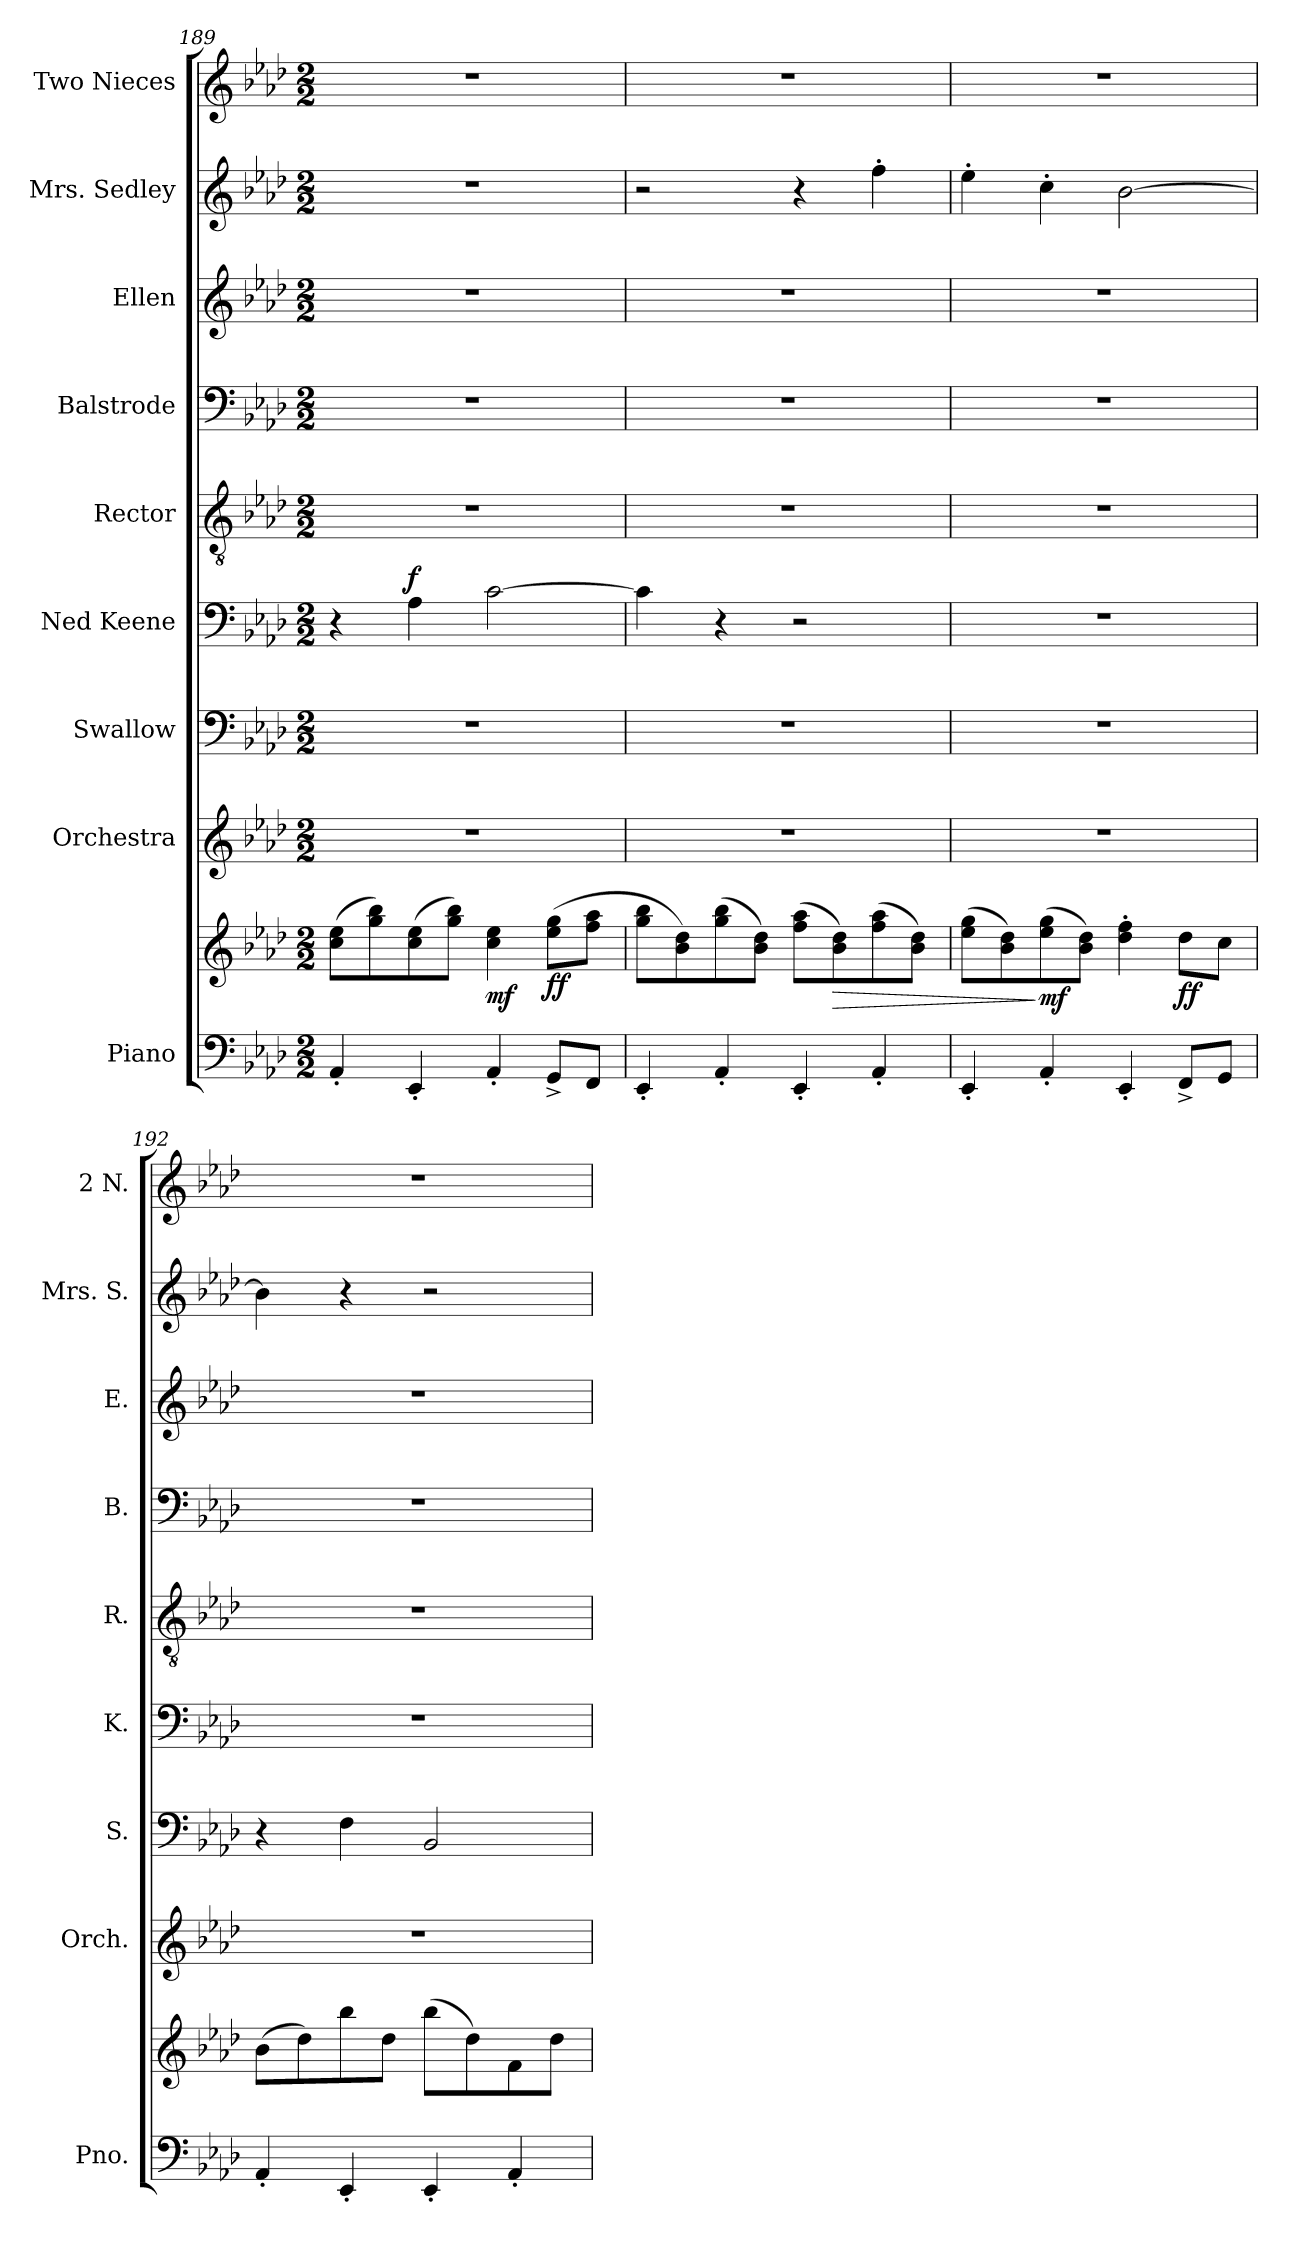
**kern	**kern	**dynam	**kern	**kern	**kern	**dynam	**kern	**kern	**kern	**kern	**kern
*part9	*part9	*part9	*part8	*part7	*part6	*part6	*part5	*part4	*part3	*part2	*part1
*staff10	*staff9	*staff9/10	*staff8	*staff7	*staff6	*staff6	*staff5	*staff4	*staff3	*staff2	*staff1
*I"Piano	*	*	*I"Orchestra	*I"Swallow	*I"Ned Keene	*	*I"Rector	*I"Balstrode	*I"Ellen	*I"Mrs. Sedley	*I"Two Nieces
*I'Pno.	*	*	*I'Orch.	*I'S.	*I'K.	*	*I'R.	*I'B.	*I'E.	*I'Mrs. S.	*I'2 N.
!!LO:PB:g=z
*clefF4	*clefG2	*	*clefG2	*clefF4	*clefF4	*	*clefGv2	*clefF4	*clefG2	*clefG2	*clefG2
*k[b-e-a-d-]	*k[b-e-a-d-]	*	*k[b-e-a-d-]	*k[b-e-a-d-]	*k[b-e-a-d-]	*	*k[b-e-a-d-]	*k[b-e-a-d-]	*k[b-e-a-d-]	*k[b-e-a-d-]	*k[b-e-a-d-]
*M2/2	*M2/2	*	*M2/2	*M2/2	*M2/2	*	*M2/2	*M2/2	*M2/2	*M2/2	*M2/2
=189	=189	=189	=189	=189	=189	=189	=189	=189	=189	=189	=189
4AA-'/	(>8cc\ 8ee-\L	.	1r	1r	4r	.	1r	1r	1r	1r	1r
.	8gg\ 8bb-\)	.	.	.	.	.	.	.	.	.	.
!	!	!	!	!	!	!LO:DY:a	!	!	!	!	!
4EE-'/	(>8cc\ 8ee-\	.	.	.	4A-\	f	.	.	.	.	.
.	8gg\ 8bb-\J)	.	.	.	.	.	.	.	.	.	.
!	!	!LO:DY:b	!	!	!	!	!	!	!	!	!
4AA-'/	4cc\ 4ee-\	mf	.	.	[2c\	.	.	.	.	.	.
!	!	!LO:DY:b	!	!	!	!	!	!	!	!	!
8GG^/L	(>8ee-\ 8gg\L	ff	.	.	.	.	.	.	.	.	.
8FF/J	8ff\ 8aa-\J	.	.	.	.	.	.	.	.	.	.
=190	=190	=190	=190	=190	=190	=190	=190	=190	=190	=190	=190
4EE-'/	8gg\ 8bb-\L	.	1r	1r	4c\]	.	1r	1r	1r	2r	1r
.	8b-\ 8dd-\)	.	.	.	.	.	.	.	.	.	.
4AA-'/	(>8gg\ 8bb-\	.	.	.	4r	.	.	.	.	.	.
.	8b-\ 8dd-\J)	.	.	.	.	.	.	.	.	.	.
4EE-'/	(>8ff\ 8aa-\L	.	.	.	2r	.	.	.	.	4r	.
!	!	!LO:HP:b	!	!	!	!	!	!	!	!	!
.	8b-\ 8dd-\)	>	.	.	.	.	.	.	.	.	.
4AA-'/	(>8ff\ 8aa-\	.	.	.	.	.	.	.	.	4ff'\	.
.	8b-\ 8dd-\J)	.	.	.	.	.	.	.	.	.	.
=191	=191	=191	=191	=191	=191	=191	=191	=191	=191	=191	=191
4EE-'/	(>8ee-\ 8gg\L	.	1r	1r	1r	.	1r	1r	1r	4ee-'\	1r
.	8b-\ 8dd-\)	.	.	.	.	.	.	.	.	.	.
!	!	!LO:DY:n=1:b	!	!	!	!	!	!	!	!	!
4AA-'/	(>8ee-\ 8gg\	] mf	.	.	.	.	.	.	.	4cc'\	.
.	8b-\ 8dd-\J)	.	.	.	.	.	.	.	.	.	.
4EE-'/	4dd-\' 4ff\'	.	.	.	.	.	.	.	.	[2b-\	.
!	!	!LO:DY:n=2:b	!	!	!	!	!	!	!	!	!
8FF^/L	8dd-\L	ff	.	.	.	.	.	.	.	.	.
8GG/J	8cc\J	.	.	.	.	.	.	.	.	.	.
=192	=192	=192	=192	=192	=192	=192	=192	=192	=192	=192	=192
4AA-'/	(>8b-\L	.	1r	4r	1r	.	1r	1r	1r	4b-\]	1r
.	8dd-\)	.	.	.	.	.	.	.	.	.	.
4EE-'/	8bb-\	.	.	4F\	.	.	.	.	.	4r	.
.	8dd-\J	.	.	.	.	.	.	.	.	.	.
4EE-'/	(>8bb-\L	.	.	2BB-/	.	.	.	.	.	2r	.
.	8dd-\)	.	.	.	.	.	.	.	.	.	.
4AA-'/	8f\	.	.	.	.	.	.	.	.	.	.
.	8dd-\J	.	.	.	.	.	.	.	.	.	.
=	=	=	=	=	=	=	=	=	=	=	=
*-	*-	*-	*-	*-	*-	*-	*-	*-	*-	*-	*-
